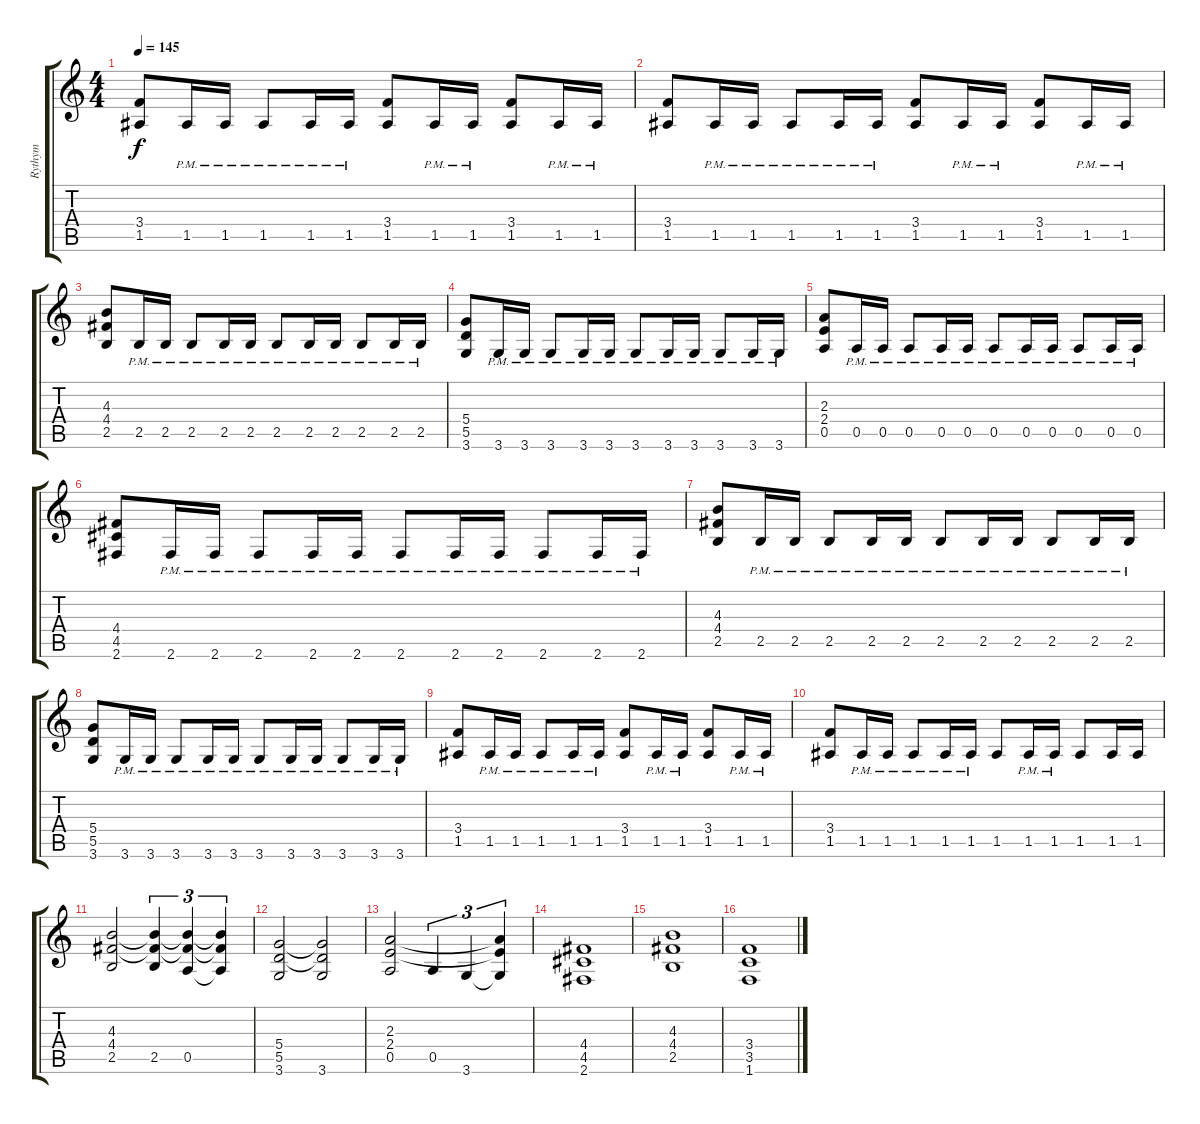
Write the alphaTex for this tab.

\track ("Rythym" "Rythym") {instrument distortionguitar}
\staff {score tabs}
\tuning (E4 B3 G3 D3 A2 E2) {hide}
\ts (4 4)
\tempo 145
\clef g2
\ks c
(3.4 1.5).8{dy f} 1.5{pm}.16 1.5{pm}.16 1.5{pm}.8 1.5{pm}.16 1.5{pm}.16 (3.4 1.5).8 1.5{pm}.16 1.5{pm}.16 (3.4 1.5).8 1.5{pm}.16 1.5{pm}.16 |
(3.4 1.5).8 1.5{pm}.16 1.5{pm}.16 1.5{pm}.8 1.5{pm}.16 1.5{pm}.16 (3.4 1.5).8 1.5{pm}.16 1.5{pm}.16 (3.4 1.5).8 1.5{pm}.16 1.5{pm}.16 |
(4.3 4.4 2.5).8 2.5{pm}.16 2.5{pm}.16 2.5{pm}.8 2.5{pm}.16 2.5{pm}.16 2.5{pm}.8 2.5{pm}.16 2.5{pm}.16 2.5{pm}.8 2.5{pm}.16 2.5{pm}.16 |
(5.4 5.5 3.6).8 3.6{pm}.16 3.6{pm}.16 3.6{pm}.8 3.6{pm}.16 3.6{pm}.16 3.6{pm}.8 3.6{pm}.16 3.6{pm}.16 3.6{pm}.8 3.6{pm}.16 3.6{pm}.16 |
(2.3 2.4 0.5).8 0.5{pm}.16 0.5{pm}.16 0.5{pm}.8 0.5{pm}.16 0.5{pm}.16 0.5{pm}.8 0.5{pm}.16 0.5{pm}.16 0.5{pm}.8 0.5{pm}.16 0.5{pm}.16 |
(4.4 4.5 2.6).8 2.6{pm}.16 2.6{pm}.16 2.6{pm}.8 2.6{pm}.16 2.6{pm}.16 2.6{pm}.8 2.6{pm}.16 2.6{pm}.16 2.6{pm}.8 2.6{pm}.16 2.6{pm}.16 |
(4.3 4.4 2.5).8 2.5{pm}.16 2.5{pm}.16 2.5{pm}.8 2.5{pm}.16 2.5{pm}.16 2.5{pm}.8 2.5{pm}.16 2.5{pm}.16 2.5{pm}.8 2.5{pm}.16 2.5{pm}.16 |
(5.4 5.5 3.6).8 3.6{pm}.16 3.6{pm}.16 3.6{pm}.8 3.6{pm}.16 3.6{pm}.16 3.6{pm}.8 3.6{pm}.16 3.6{pm}.16 3.6{pm}.8 3.6{pm}.16 3.6{pm}.16 |
(3.4 1.5).8 1.5{pm}.16 1.5{pm}.16 1.5{pm}.8 1.5{pm}.16 1.5{pm}.16 (3.4 1.5).8 1.5{pm}.16 1.5{pm}.16 (3.4 1.5).8 1.5{pm}.16 1.5{pm}.16 |
(3.4 1.5).8 1.5{pm}.16 1.5{pm}.16 1.5{pm}.8 1.5{pm}.16 1.5{pm}.16 1.5.8 1.5{pm}.16 1.5{pm}.16 1.5.8 1.5.16 1.5.16 |
(4.3 4.4 2.5).2 (4.3{t} 4.4{t} 2.5).4{tu (3 2)} (4.3{t} 4.4{t} 0.5).4{tu (3 2)} (4.3{t} 4.4{t} 0.5{t}).4{tu (3 2)} |
(5.4 5.5 3.6).2 (5.4{t} 5.5{t} 3.6).2 |
(2.3 2.4 0.5).2 0.5.4{tu (3 2)} 3.6.4{tu (3 2)} (2.3{t} 2.4{t} 3.6{t}).4{tu (3 2)} |
(4.4 4.5 2.6).1 |
(4.3 4.4 2.5).1 |
(3.4 3.5 1.6).1
